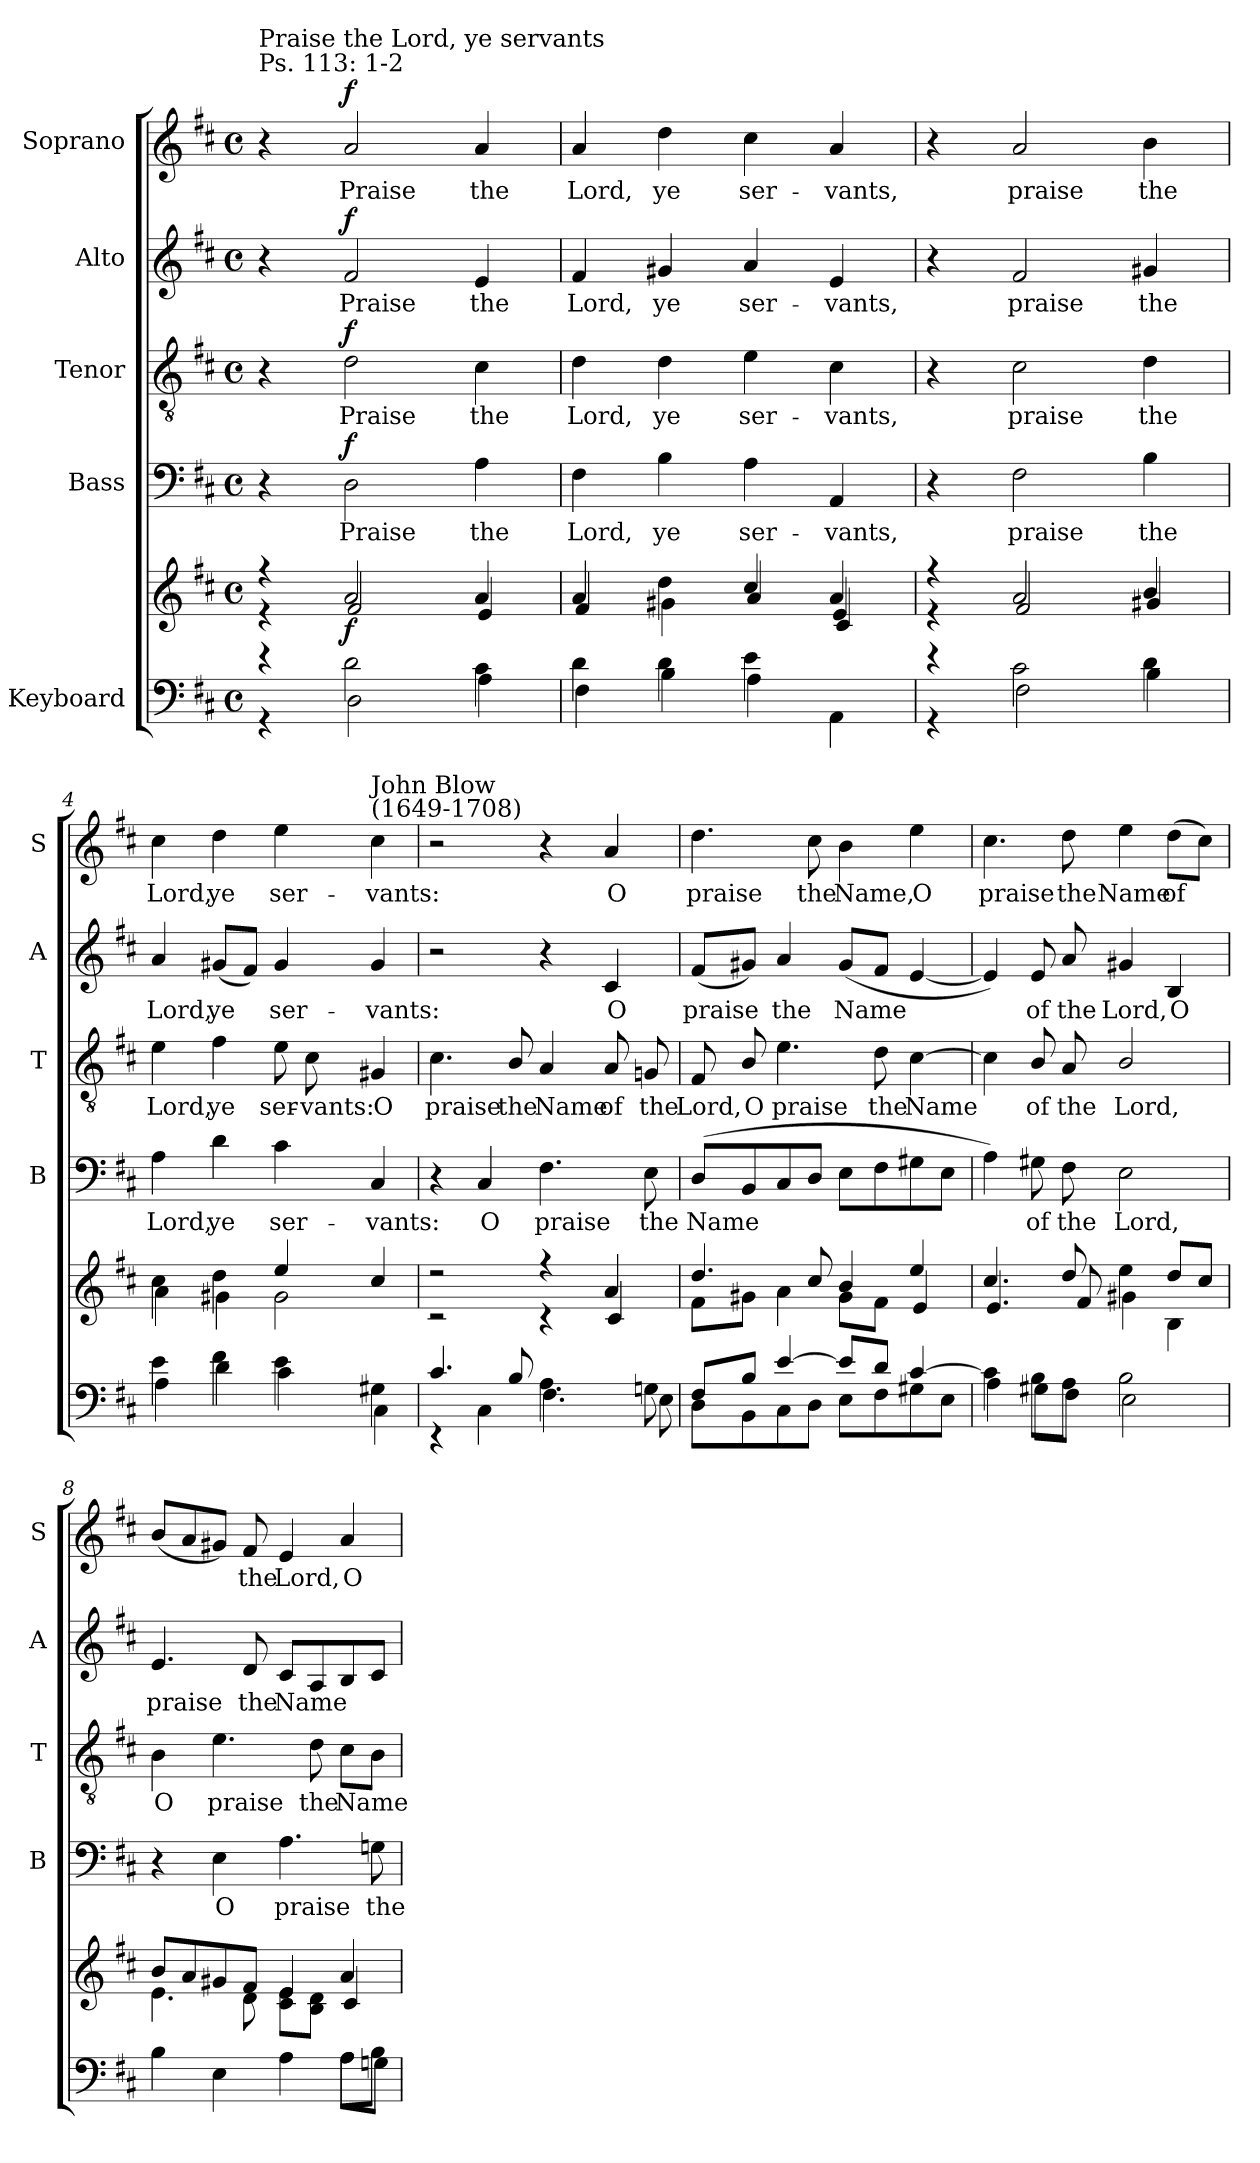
**kern	**kern	**dynam	**kern	**text	**dynam	**kern	**text	**dynam	**kern	**text	**dynam	**kern	**text	**dynam
*part5	*part5	*part5	*part4	*part4	*part4	*part3	*part3	*part3	*part2	*part2	*part2	*part1	*part1	*part1
*staff6	*staff5	*staff5/6	*staff4	*staff4	*staff4	*staff3	*staff3	*staff3	*staff2	*staff2	*staff2	*staff1	*staff1	*staff1
*I"Keyboard	*	*	*I"Bass	*	*	*I"Tenor	*	*	*I"Alto	*	*	*I"Soprano	*	*
*	*	*	*I'B	*	*	*I'T	*	*	*I'A	*	*	*I'S	*	*
*clefF4	*clefG2	*	*clefF4	*	*	*clefGv2	*	*	*clefG2	*	*	*clefG2	*	*
*k[f#c#]	*k[f#c#]	*	*k[f#c#]	*	*	*k[f#c#]	*	*	*k[f#c#]	*	*	*k[f#c#]	*	*
*D:	*D:	*	*D:	*	*	*D:	*	*	*D:	*	*	*D:	*	*
*M4/4	*M4/4	*	*M4/4	*	*	*M4/4	*	*	*M4/4	*	*	*M4/4	*	*
*met(c)	*met(c)	*	*met(c)	*	*	*met(c)	*	*	*met(c)	*	*	*met(c)	*	*
=1	=1	=1	=1	=1	=1	=1	=1	=1	=1	=1	=1	=1	=1	=1
*^	*^	*	*	*	*	*	*	*	*	*	*	*	*	*
!	!	!	!	!	!	!	!	!	!	!	!	!	!	!LO:TX:a:t=Ps. 113&colon; 1-2	!	!
!	!	!	!	!	!	!	!	!	!	!	!	!	!	!LO:TX:a:t=Praise the Lord, ye servants	!	!
4r	4r	4r	4r	.	4r	.	.	4r	.	.	4r	.	.	4r	.	.
!	!	!	!	!LO:DY:b	!	!LO:LY:b	!LO:DY:b	!	!LO:LY:b	!LO:DY:b	!	!LO:LY:b	!LO:DY:b	!	!LO:LY:b	!LO:DY:b
2d\	2D\	2a/	2f#/	f	2D\	Praise	f	2d\	Praise	f	2f#/	Praise	f	2a/	Praise	f
!	!	!	!	!	!	!LO:LY:b	!	!	!LO:LY:b	!	!	!LO:LY:b	!	!	!LO:LY:b	!
4c#\	4A\	4a/	4e/	.	4A\	the	.	4c#\	the	.	4e/	the	.	4a/	the	.
=2	=2	=2	=2	=2	=2	=2	=2	=2	=2	=2	=2	=2	=2	=2	=2	=2
*	*	*	*^	*	*	*	*	*	*	*	*	*	*	*	*	*
!	!	!	!	!	!	!	!LO:LY:b	!	!	!LO:LY:b	!	!	!LO:LY:b	!	!	!LO:LY:b	!
4d\	4F#\	4a/	4f#/	2.ryy	.	4F#\	Lord,	.	4d\	Lord,	.	4f#/	Lord,	.	4a/	Lord,	.
!	!	!	!	!	!	!	!LO:LY:b	!	!	!LO:LY:b	!	!	!LO:LY:b	!	!	!LO:LY:b	!
4d\	4B\	4dd\	4g#X\	.	.	4B\	ye	.	4d\	ye	.	4g#X/	ye	.	4dd\	ye	.
!	!	!	!	!	!	!	!LO:LY:b	!	!	!LO:LY:b	!	!	!LO:LY:b	!	!	!LO:LY:b	!
4e\	4A\	4cc#/	4a/	.	.	4A\	ser-	.	4e\	ser-	.	4a/	ser-	.	4cc#\	ser-	.
!	!	!	!	!	!	!	!LO:LY:b	!	!	!LO:LY:b	!	!	!LO:LY:b	!	!	!LO:LY:b	!
4ryy	4AA\	4a/	4e/	4c#/	.	4AA/	-vants,	.	4c#\	-vants,	.	4e/	-vants,	.	4a/	-vants,	.
*	*	*	*v	*v	*	*	*	*	*	*	*	*	*	*	*	*	*
=3	=3	=3	=3	=3	=3	=3	=3	=3	=3	=3	=3	=3	=3	=3	=3	=3
4r	4r	4r	4r	.	4r	.	.	4r	.	.	4r	.	.	4r	.	.
!	!	!	!	!	!	!LO:LY:b	!	!	!LO:LY:b	!	!	!LO:LY:b	!	!	!LO:LY:b	!
2c#\	2F#\	2a/	2f#/	.	2F#\	praise	.	2c#\	praise	.	2f#/	praise	.	2a/	praise	.
!	!	!	!	!	!	!LO:LY:b	!	!	!LO:LY:b	!	!	!LO:LY:b	!	!	!LO:LY:b	!
4d\	4B\	4b/	4g#X/	.	4B\	the	.	4d\	the	.	4g#X/	the	.	4b\	the	.
=4	=4	=4	=4	=4	=4	=4	=4	=4	=4	=4	=4	=4	=4	=4	=4	=4
!	!	!	!	!	!	!LO:LY:b	!	!	!LO:LY:b	!	!	!LO:LY:b	!	!	!LO:LY:b	!
4e\	4A\	4cc#\	4a\	.	4A\	Lord,	.	4e\	Lord,	.	4a/	Lord,	.	4cc#\	Lord,	.
!	!	!	!	!	!	!LO:LY:b	!	!	!LO:LY:b	!	!	!LO:LY:b	!	!	!LO:LY:b	!
4f#\	4d\	4dd\	4g#X\	.	4d\	ye	.	4f#\	ye	.	(<8g#X/L	ye	.	4dd\	ye	.
.	.	.	.	.	.	.	.	.	.	.	8f#/J)	.	.	.	.	.
!	!	!	!	!	!	!LO:LY:b	!	!	!LO:LY:b	!	!	!LO:LY:b	!	!	!LO:LY:b	!
4e\	4c#\	4ee/	2g#\	.	4c#\	ser-	.	8e\	ser-	.	4g#/	ser-	.	4ee\	ser-	.
!	!	!	!	!	!	!	!	!	!LO:LY:b	!	!	!	!	!	!	!
.	.	.	.	.	.	.	.	8c#\	-vants:	.	.	.	.	.	.	.
!	!	!	!	!	!	!	!	!	!	!	!	!	!	!LO:TX:a:t=John Blow\n(1649-1708)	!	!
!	!	!	!	!	!	!LO:LY:b	!	!	!LO:LY:b	!	!	!LO:LY:b	!	!	!LO:LY:b	!
4G#X\	4C#\	4cc#/	.	.	4C#/	-vants:	.	4G#X/	O	.	4g#/	-vants:	.	4cc#\	-vants:	.
!!LO:LB:g=z
=5	=5	=5	=5	=5	=5	=5	=5	=5	=5	=5	=5	=5	=5	=5	=5	=5
!	!	!	!	!	!	!	!	!	!LO:LY:b	!	!	!	!	!	!	!
4.c#/	4rEE	2r	2r	.	4r	.	.	4.c#\	praise	.	2r	.	.	2r	.	.
!	!	!	!	!	!	!LO:LY:b	!	!	!	!	!	!	!	!	!	!
.	4C#\	.	.	.	4C#/	O	.	.	.	.	.	.	.	.	.	.
!	!	!	!	!	!	!	!	!	!LO:LY:b	!	!	!	!	!	!	!
8B/	.	.	.	.	.	.	.	8B/	the	.	.	.	.	.	.	.
!	!	!	!	!	!	!LO:LY:b	!	!	!LO:LY:b	!	!	!	!	!	!	!
4.A\	4.F#\	4r	4r	.	4.F#\	praise	.	4A/	Name	.	4r	.	.	4r	.	.
!	!	!	!	!	!	!	!	!	!LO:LY:b	!	!	!LO:LY:b	!	!	!LO:LY:b	!
.	.	4a/	4c#/	.	.	.	.	8A/	of	.	4c#/	O	.	4a/	O	.
!	!	!	!	!	!	!LO:LY:b	!	!	!LO:LY:b	!	!	!	!	!	!	!
8Gni\	8E\	.	.	.	8E\	the	.	8Gni/	the	.	.	.	.	.	.	.
=6	=6	=6	=6	=6	=6	=6	=6	=6	=6	=6	=6	=6	=6	=6	=6	=6
!	!	!	!	!	!	!LO:LY:b	!	!	!LO:LY:b	!	!	!LO:LY:b	!	!	!LO:LY:b	!
8F#/L	8D\L	4.dd/	8f#\L	.	(>8D/L	Name	.	8F#/	Lord,	.	(<8f#/L	praise	.	4.dd\	praise	.
!	!	!	!	!	!	!	!	!	!LO:LY:b	!	!	!	!	!	!	!
8B/J	8BB\	.	8g#X\J	.	8BB/	.	.	8B/	O	.	8g#X/J)	.	.	.	.	.
!	!	!	!	!	!	!	!	!	!LO:LY:b	!	!	!LO:LY:b	!	!	!	!
[>4e/	8C#\	.	4a\	.	8C#/	.	.	4.e\	praise	.	4a/	the	.	.	.	.
!	!	!	!	!	!	!	!	!	!	!	!	!	!	!	!LO:LY:b	!
.	8D\J	8cc#/	.	.	8D/J	.	.	.	.	.	.	.	.	8cc#\	the	.
!	!	!	!	!	!	!	!	!	!	!	!	!LO:LY:b	!	!	!LO:LY:b	!
8e/L]	8E\L	4b/	8g#\L	.	8E\L	.	.	.	.	.	(<8g#/L	Name	.	4b\	Name,	.
!	!	!	!	!	!	!	!	!	!LO:LY:b	!	!	!	!	!	!	!
8d/J	8F#\	.	8f#\J	.	8F#\	.	.	8d\	the	.	8f#/J	.	.	.	.	.
!	!	!	!	!	!	!	!	!	!LO:LY:b	!	!	!	!	!	!LO:LY:b	!
[>4c#/	8G#X\	4ee/	4e/	.	8G#X\	.	.	[4c#\	Name	.	[4e/	.	.	4ee\	O	.
.	8E\J	.	.	.	8E\J	.	.	.	.	.	.	.	.	.	.	.
=7	=7	=7	=7	=7	=7	=7	=7	=7	=7	=7	=7	=7	=7	=7	=7	=7
!	!	!	!	!	!	!	!	!	!	!	!	!	!	!	!LO:LY:b	!
4c#\]	4A\	4.cc#/	4.e/	.	4A\)	.	.	4c#\]	.	.	4e/])	.	.	4.cc#\	praise	.
!	!	!	!	!	!	!LO:LY:b	!	!	!LO:LY:b	!	!	!LO:LY:b	!	!	!	!
8B\L	8G#X\L	.	.	.	8G#X\	of	.	8B/	of	.	8e/	of	.	.	.	.
!	!	!	!	!	!	!LO:LY:b	!	!	!LO:LY:b	!	!	!LO:LY:b	!	!	!LO:LY:b	!
8A\J	8F#\J	8dd/	8f#/	.	8F#\	the	.	8A/	the	.	8a/	the	.	8dd\	the	.
!	!	!	!	!	!	!LO:LY:b	!	!	!LO:LY:b	!	!	!LO:LY:b	!	!	!LO:LY:b	!
2B\	2E\	4ee\	4g#X\	.	2E\	Lord,	.	2B/	Lord,	.	4g#X/	Lord,	.	4ee\	Name	.
!	!	!	!	!	!	!	!	!	!	!	!	!LO:LY:b	!	!	!LO:LY:b	!
.	.	8dd/L	4B\	.	.	.	.	.	.	.	4B/	O	.	(>8dd\L	of	.
.	.	8cc#/J	.	.	.	.	.	.	.	.	.	.	.	8cc#\J)	.	.
!!LO:PB:g=z
=8	=8	=8	=8	=8	=8	=8	=8	=8	=8	=8	=8	=8	=8	=8	=8	=8
!	!	!	!	!	!	!	!	!	!LO:LY:b	!	!	!LO:LY:b	!	!	!	!
4B\	4ryy	8b/L	4.e\	.	4r	.	.	4B\	O	.	4.e/	praise	.	(<8b/L	.	.
.	.	8a/	.	.	.	.	.	.	.	.	.	.	.	8a/	.	.
!	!	!	!	!	!	!LO:LY:b	!	!	!LO:LY:b	!	!	!	!	!	!	!
4ryy	4E\	8g#X/	.	.	4E\	O	.	4.e\	praise	.	.	.	.	8g#X/J)	.	.
!	!	!	!	!	!	!	!	!	!	!	!	!LO:LY:b	!	!	!LO:LY:b	!
.	.	8f#/J	8d\	.	.	.	.	.	.	.	8d/	the	.	8f#/	the	.
!	!	!	!	!	!	!LO:LY:b	!	!	!	!	!	!LO:LY:b	!	!	!LO:LY:b	!
4ryy	4A\	4e/	8c#\ 8e\L	.	4.A\	praise	.	.	.	.	8c#/L	Name	.	4e/	Lord,	.
!	!	!	!	!	!	!	!	!	!LO:LY:b	!	!	!	!	!	!	!
.	.	.	8B\ 8d\J	.	.	.	.	8d\	the	.	8A/	.	.	.	.	.
!	!	!	!	!	!	!	!	!	!LO:LY:b	!	!	!	!	!	!LO:LY:b	!
8A\L	8A\L	4a/	4c#/	.	.	.	.	8c#\L	Name	.	8B/	.	.	4a/	O	.
!	!	!	!	!	!	!LO:LY:b	!	!	!	!	!	!	!	!	!	!
8B\J	8Gn\J	.	.	.	8Gni\	the	.	8B\J	.	.	8c#/J	.	.	.	.	.
*v	*v	*	*	*	*	*	*	*	*	*	*	*	*	*	*	*
*	*v	*v	*	*	*	*	*	*	*	*	*	*	*	*	*
=	=	=	=	=	=	=	=	=	=	=	=	=	=	=
*-	*-	*-	*-	*-	*-	*-	*-	*-	*-	*-	*-	*-	*-	*-
